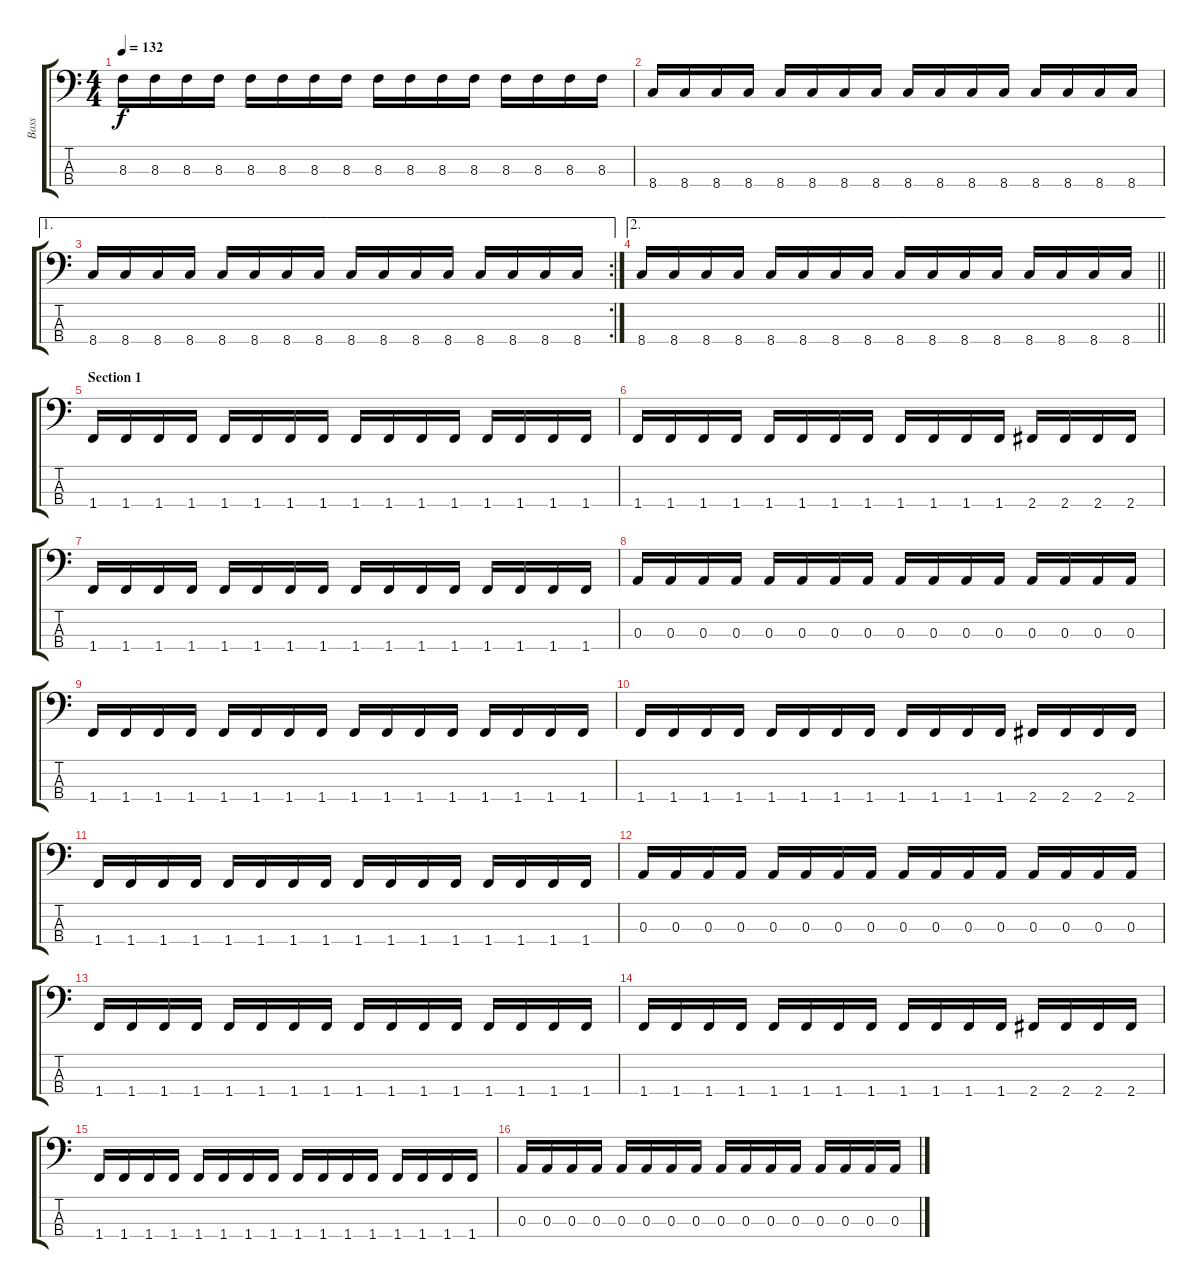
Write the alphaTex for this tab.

\track ("Bass" "Bass") {instrument electricbasspick}
\staff {score tabs}
\tuning (G2 D2 A1 E1) {hide}
\ts (4 4)
\tempo 132
\clef f4
\ks c
8.3.16{dy f} 8.3.16 8.3.16 8.3.16 8.3.16 8.3.16 8.3.16 8.3.16 8.3.16 8.3.16 8.3.16 8.3.16 8.3.16 8.3.16 8.3.16 8.3.16 |
8.4.16 8.4.16 8.4.16 8.4.16 8.4.16 8.4.16 8.4.16 8.4.16 8.4.16 8.4.16 8.4.16 8.4.16 8.4.16 8.4.16 8.4.16 8.4.16 |
\ae 1
\rc 2
8.4.16 8.4.16 8.4.16 8.4.16 8.4.16 8.4.16 8.4.16 8.4.16 8.4.16 8.4.16 8.4.16 8.4.16 8.4.16 8.4.16 8.4.16 8.4.16 |
\ae 2
\barLineRight lightlight
8.4.16 8.4.16 8.4.16 8.4.16 8.4.16 8.4.16 8.4.16 8.4.16 8.4.16 8.4.16 8.4.16 8.4.16 8.4.16 8.4.16 8.4.16 8.4.16 |
\section ("" "Section 1")
1.4.16 1.4.16 1.4.16 1.4.16 1.4.16 1.4.16 1.4.16 1.4.16 1.4.16 1.4.16 1.4.16 1.4.16 1.4.16 1.4.16 1.4.16 1.4.16 |
1.4.16 1.4.16 1.4.16 1.4.16 1.4.16 1.4.16 1.4.16 1.4.16 1.4.16 1.4.16 1.4.16 1.4.16 2.4.16 2.4.16 2.4.16 2.4.16 |
1.4.16 1.4.16 1.4.16 1.4.16 1.4.16 1.4.16 1.4.16 1.4.16 1.4.16 1.4.16 1.4.16 1.4.16 1.4.16 1.4.16 1.4.16 1.4.16 |
0.3.16 0.3.16 0.3.16 0.3.16 0.3.16 0.3.16 0.3.16 0.3.16 0.3.16 0.3.16 0.3.16 0.3.16 0.3.16 0.3.16 0.3.16 0.3.16 |
1.4.16 1.4.16 1.4.16 1.4.16 1.4.16 1.4.16 1.4.16 1.4.16 1.4.16 1.4.16 1.4.16 1.4.16 1.4.16 1.4.16 1.4.16 1.4.16 |
1.4.16 1.4.16 1.4.16 1.4.16 1.4.16 1.4.16 1.4.16 1.4.16 1.4.16 1.4.16 1.4.16 1.4.16 2.4.16 2.4.16 2.4.16 2.4.16 |
1.4.16 1.4.16 1.4.16 1.4.16 1.4.16 1.4.16 1.4.16 1.4.16 1.4.16 1.4.16 1.4.16 1.4.16 1.4.16 1.4.16 1.4.16 1.4.16 |
0.3.16 0.3.16 0.3.16 0.3.16 0.3.16 0.3.16 0.3.16 0.3.16 0.3.16 0.3.16 0.3.16 0.3.16 0.3.16 0.3.16 0.3.16 0.3.16 |
1.4.16 1.4.16 1.4.16 1.4.16 1.4.16 1.4.16 1.4.16 1.4.16 1.4.16 1.4.16 1.4.16 1.4.16 1.4.16 1.4.16 1.4.16 1.4.16 |
1.4.16 1.4.16 1.4.16 1.4.16 1.4.16 1.4.16 1.4.16 1.4.16 1.4.16 1.4.16 1.4.16 1.4.16 2.4.16 2.4.16 2.4.16 2.4.16 |
1.4.16 1.4.16 1.4.16 1.4.16 1.4.16 1.4.16 1.4.16 1.4.16 1.4.16 1.4.16 1.4.16 1.4.16 1.4.16 1.4.16 1.4.16 1.4.16 |
0.3.16 0.3.16 0.3.16 0.3.16 0.3.16 0.3.16 0.3.16 0.3.16 0.3.16 0.3.16 0.3.16 0.3.16 0.3.16 0.3.16 0.3.16 0.3.16
